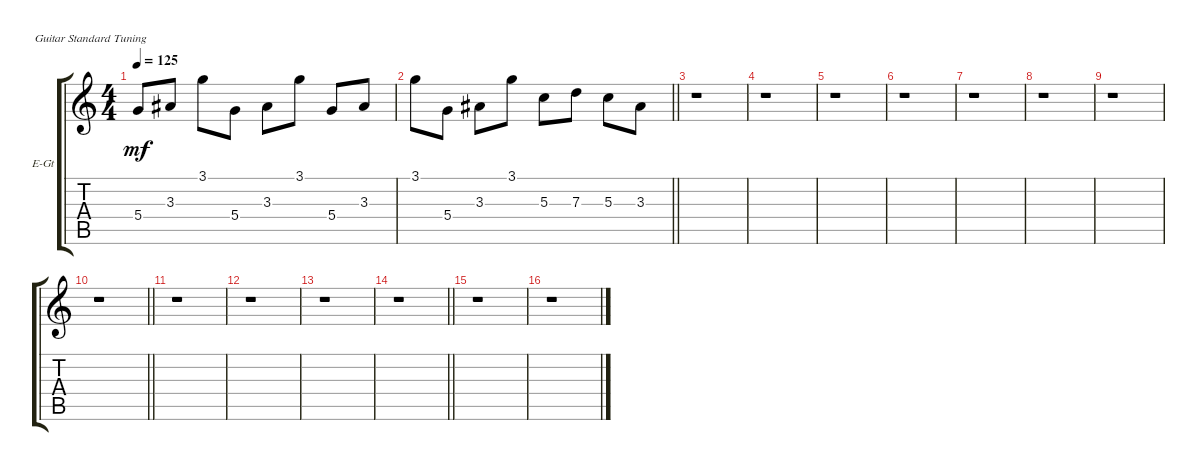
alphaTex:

\defaultSystemsLayout 4
\bracketExtendMode groupsimilarinstruments
\firstSystemTrackNameOrientation horizontal
\otherSystemsTrackNameOrientation horizontal
\track ("Electric Guitar" "E-Gt") {instrument electricguitarclean}
\staff {score tabs}
\tuning (E4 B3 G3 D3 A2 E2)
\ts (4 4)
\tempo 125
\clef g2
\ks c
5.4.8{dy mf} 3.3.8 3.1.8 5.4.8 3.3.8 3.1.8 5.4.8 3.3.8 |
\barLineRight lightlight
3.1.8 5.4.8 3.3.8 3.1.8 5.3.8 7.3.8 5.3.8 3.3.8 |
r.1 |
r.1 |
r.1 |
r.1 |
r.1 |
r.1 |
r.1 |
\barLineRight lightlight
r.1 |
r.1 |
r.1 |
r.1 |
\barLineRight lightlight
r.1 |
r.1 |
r.1
